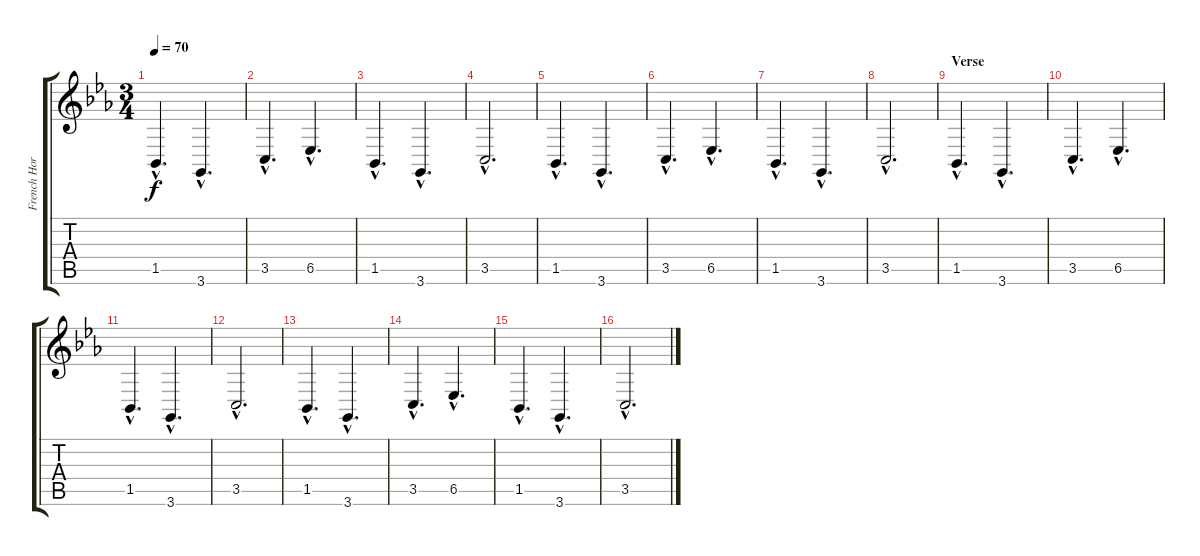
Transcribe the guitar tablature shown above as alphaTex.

\track ("French Horn (Low Keys)" "French Hor") {instrument frenchhorn}
\staff {score tabs}
\tuning (E4 B3 G3 D3 A2 E2) {hide}
\ts (3 4)
\tempo 70
\clef g2
\ks cminor
1.5{hac}.4{d dy f} 3.6{hac}.4{d} |
3.5{hac}.4{d} 6.5{hac}.4{d} |
1.5{hac}.4{d} 3.6{hac}.4{d} |
3.5{hac}.2{d} |
1.5{hac}.4{d} 3.6{hac}.4{d} |
3.5{hac}.4{d} 6.5{hac}.4{d} |
1.5{hac}.4{d} 3.6{hac}.4{d} |
3.5{hac}.2{d} |
\section ("" "Verse")
1.5{hac}.4{d} 3.6{hac}.4{d} |
3.5{hac}.4{d} 6.5{hac}.4{d} |
1.5{hac}.4{d} 3.6{hac}.4{d} |
3.5{hac}.2{d} |
1.5{hac}.4{d} 3.6{hac}.4{d} |
3.5{hac}.4{d} 6.5{hac}.4{d} |
1.5{hac}.4{d} 3.6{hac}.4{d} |
3.5{hac}.2{d}
